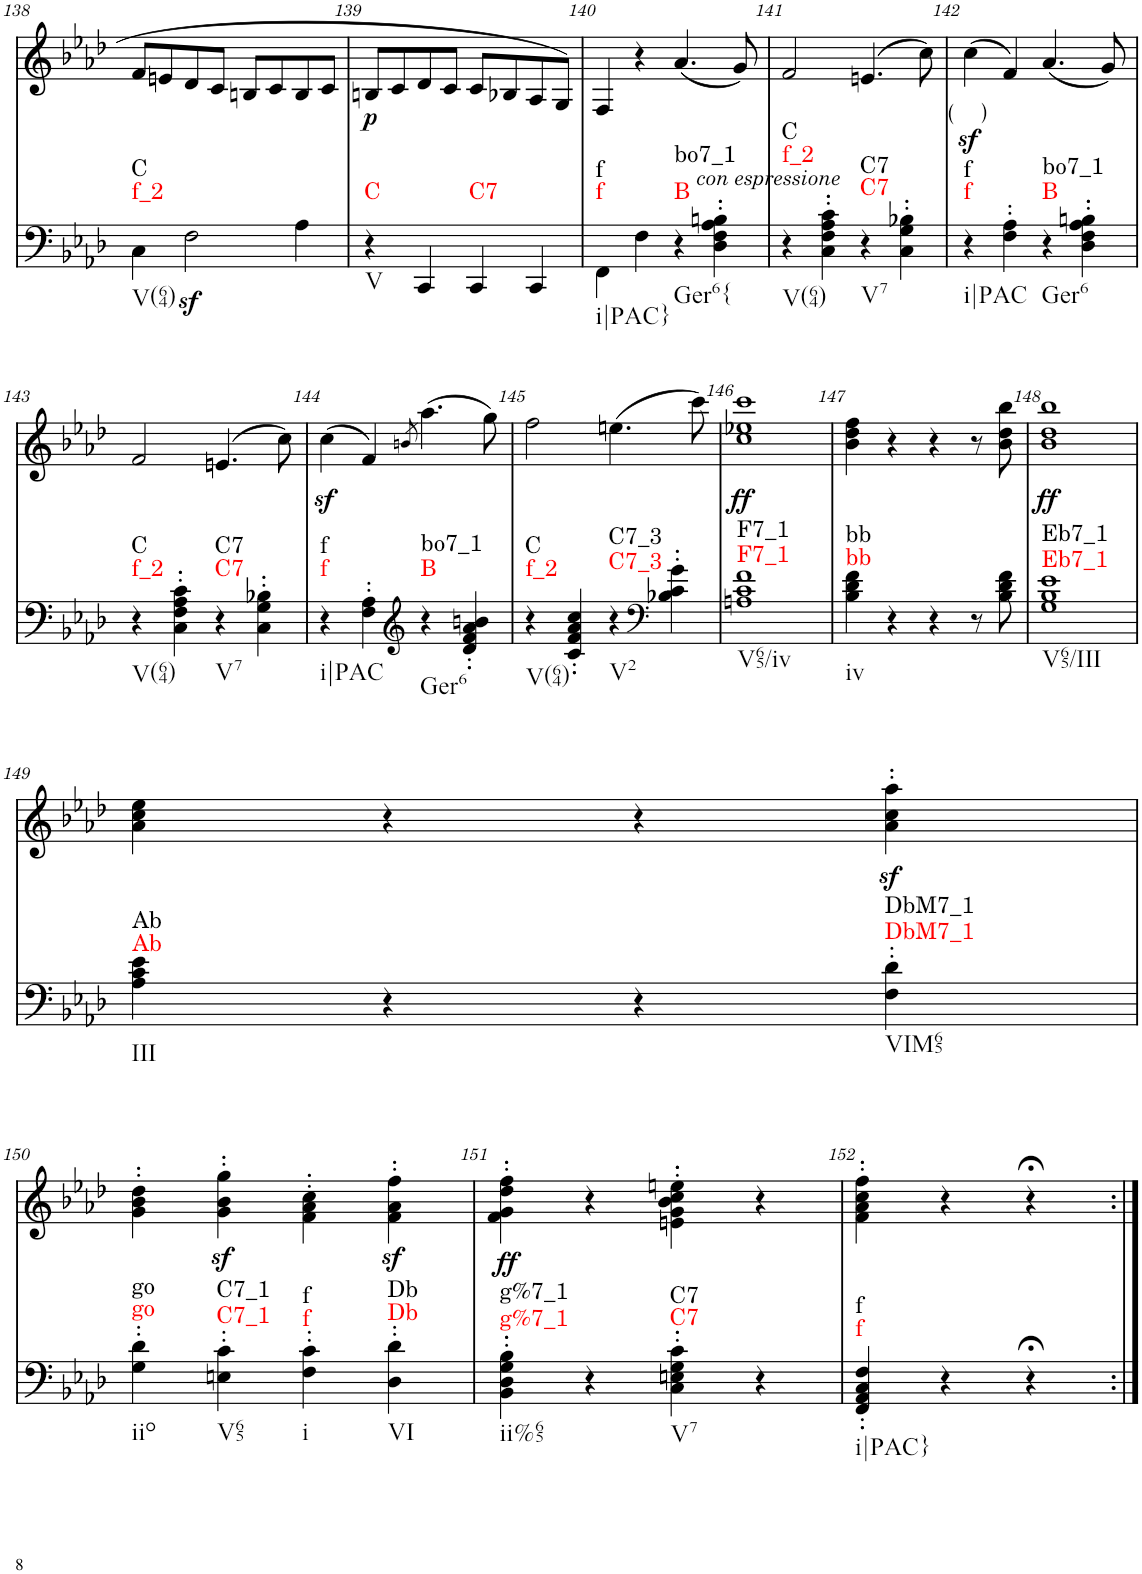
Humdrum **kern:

**kern	**dynam	**harte	**kern	**dynam
*part2	*part2	*part2	*part1	*part1
*staff2	*staff2	*	*staff1	*staff1
*I"piano	*	*	*I"piano	*
*I'Pno	*	*	*I'Pno	*
!!LO:PB:g=z
*clefF4	*	*	*clefG2	*
*k[b-e-a-d-]	*	*	*k[b-e-a-d-]	*
*f:	*	*	*f:	*
*M2/2	*	*	*M2/2	*
=138	=138	=138	=138	=138
!	!	!LO:H:n=1:kt=f_2	!	!
!	!	!LO:H:n=2:kt=C	!	!
4C\	.	N N	8f/L	.
.	.	.	8en/	.
2Fz<\	.	.	8d-/	.
.	.	.	8c/J	.
.	.	.	8Bn/L	.
.	.	.	8c/	.
4A-\	.	.	8B/	.
.	.	.	8c/J	.
=139	=139	=139	=139	=139
!	!	!LO:H:kt=C	!	!LO:DY:b
4r	.	N	8Bn/L	p
.	.	.	8c/	.
4CC/	.	.	8d-/	.
.	.	.	8c/J	.
!	!	!LO:H:kt=C7	!	!
4CC/	.	N	8c/L	.
.	.	.	8B-X/	.
4CC/	.	.	8A-/	.
.	.	.	8G/J	.
=140	=140	=140	=140	=140
!	!	!LO:H:n=1:kt=f	!	!
!	!	!LO:H:n=2:kt=f	!	!
4FF\	.	N N	4F/	.
4F\	.	.	4r	.
!	!	!LO:H:n=1:kt=B	!	!
!	!	!LO:H:n=2:kt=bo7_1	!	!
!	!	!LO:H:n=3:kt=Ger6{	!	!
4r	.	N N N	(4.a-/	.
!	!LO:DY:a	!	!	!
4D-\' 4F\' 4A-\' 4Bn\'	other-dynamics	.	.	.
.	.	.	8g/)	.
=141	=141	=141	=141	=141
!	!	!LO:H:n=1:kt=f_2	!	!
!	!	!LO:H:n=2:kt=C	!	!
4r	.	N N	2f/	.
4C\' 4F\' 4A-\' 4c\'	.	.	.	.
!	!	!LO:H:n=1:kt=C7	!	!
!	!	!LO:H:n=2:kt=C7	!	!
4r	.	N N	(4.en/	.
4C\' 4G\' 4B-X\'	.	.	.	.
.	.	.	8cc\)	.
=142	=142	=142	=142	=142
!	!	!LO:H:n=1:kt=f	!	!
!	!	!LO:H:n=2:kt=f	!	!
4r	.	N N	(4ccz<\	.
4F\' 4A-\'	.	.	4f/)	.
!	!	!LO:H:n=1:kt=B	!	!
!	!	!LO:H:n=2:kt=bo7_1	!	!
!	!	!LO:H:n=3:kt=Ger6	!	!
4r	.	N N N	(4.a-/	.
4D-\' 4F\' 4A-\' 4Bn\'	.	.	.	.
.	.	.	8g/)	.
!!LO:LB:g=z
=143	=143	=143	=143	=143
!	!	!LO:H:n=1:kt=f_2	!	!
!	!	!LO:H:n=2:kt=C	!	!
4r	.	N N	2f/	.
4C\' 4F\' 4A-\' 4c\'	.	.	.	.
!	!	!LO:H:n=1:kt=C7	!	!
!	!	!LO:H:n=2:kt=C7	!	!
4r	.	N N	(4.en/	.
4C\' 4G\' 4B-X\'	.	.	.	.
.	.	.	8cc\)	.
=144	=144	=144	=144	=144
!	!	!LO:H:n=1:kt=f	!	!
!	!	!LO:H:n=2:kt=f	!	!
4r	.	N N	(4ccz<\	.
4F\' 4A-\'	.	.	4f/)	.
*clefG2	*	*	*	*
.	.	.	8qbn/	.
!	!	!LO:H:n=1:kt=B	!	!
!	!	!LO:H:n=2:kt=bo7_1	!	!
!	!	!LO:H:n=3:kt=Ger6	!	!
4r	.	N N N	(4.aa-\	.
4d-/' 4f/' 4a-/' 4bn/'	.	.	.	.
.	.	.	8gg\)	.
=145	=145	=145	=145	=145
!	!	!LO:H:n=1:kt=f_2	!	!
!	!	!LO:H:n=2:kt=C	!	!
4r	.	N N	2ff\	.
4c/' 4f/' 4a-/' 4cc/'	.	.	.	.
!	!	!LO:H:n=1:kt=C7_3	!	!
!	!	!LO:H:n=2:kt=C7_3	!	!
4r	.	N N	(4.een\	.
*clefF4	*	*	*	*
4B-X\' 4c\' 4g\'	.	.	.	.
.	.	.	8ccc\)	.
=146	=146	=146	=146	=146
!	!	!LO:H:n=1:kt=F7_1	!	!LO:DY:b
!	!	!LO:H:n=2:kt=F7_1	!	!
1An 1c 1f	.	N N	1cc 1ee-X 1ccc	ff
=147	=147	=147	=147	=147
!	!	!LO:H:n=1:kt=bb	!	!
!	!	!LO:H:n=2:kt=bb	!	!
4B-\ 4d-\ 4f\	.	N N	4b-\ 4dd-\ 4ff\	.
4r	.	.	4r	.
4r	.	.	4r	.
8r	.	.	8r	.
8B-\ 8d-\ 8f\	.	.	8b-\ 8dd-\ 8bb-\	.
=148	=148	=148	=148	=148
!	!	!LO:H:n=1:kt=Eb7_1	!	!LO:DY:b
!	!	!LO:H:n=2:kt=Eb7_1	!	!
1G 1B- 1e-	.	N N	1b- 1dd- 1bb-	ff
!!LO:LB:g=z
=149	=149	=149	=149	=149
!	!	!LO:H:n=1:kt=Ab	!	!
!	!	!LO:H:n=2:kt=Ab	!	!
4A-\ 4c\ 4e-\	.	N N	4a-\ 4cc\ 4ee-\	.
4r	.	.	4r	.
4r	.	.	4r	.
!	!	!LO:H:n=1:kt=DbM7_1	!	!
!	!	!LO:H:n=2:kt=DbM7_1	!	!
4F\' 4d-\'	.	N N	4a-\z<' 4cc\z<' 4aa-\z<'	.
!!LO:LB:g=z
=150	=150	=150	=150	=150
!	!	!LO:H:n=1:kt=go	!	!
!	!	!LO:H:n=2:kt=go	!	!
4G\' 4d-\'	.	N N	4g\' 4b-\' 4dd-\'	.
!	!	!LO:H:n=1:kt=C7_1	!	!
!	!	!LO:H:n=2:kt=C7_1	!	!
4En\' 4c\'	.	N N	4g\z<' 4b-\z<' 4gg\z<'	.
!	!	!LO:H:n=1:kt=f	!	!
!	!	!LO:H:n=2:kt=f	!	!
4F\' 4c\'	.	N N	4f\' 4a-\' 4cc\'	.
!	!	!LO:H:n=1:kt=Db	!	!
!	!	!LO:H:n=2:kt=Db	!	!
4D-\' 4d-\'	.	N N	4f\z<' 4a-\z<' 4ff\z<'	.
=151	=151	=151	=151	=151
!	!	!LO:H:n=1:kt=g%7_1	!	!LO:DY:b
!	!	!LO:H:n=2:kt=g%7_1	!	!
4BB-\' 4D-\' 4G\' 4B-\'	.	N N	4f\' 4g\' 4dd-\' 4ff\'	ff
4r	.	.	4r	.
!	!	!LO:H:n=1:kt=C7	!	!
!	!	!LO:H:n=2:kt=C7	!	!
4C\' 4En\' 4G\' 4c\'	.	N N	4en\' 4g\' 4b-\' 4cc\' 4een\'	.
4r	.	.	4r	.
=152	=152	=152	=152	=152
!	!	!LO:H:n=1:kt=f	!	!
!	!	!LO:H:n=2:kt=f	!	!
4FF/' 4AA-/' 4C/' 4F/'	.	N N	4f\' 4a-\' 4cc\' 4ff\'	.
4r	.	.	4r	.
4r;<	.	.	4r;<	.
=:|!	=:|!	=:|!	=:|!	=:|!
*-	*-	*-	*-	*-
